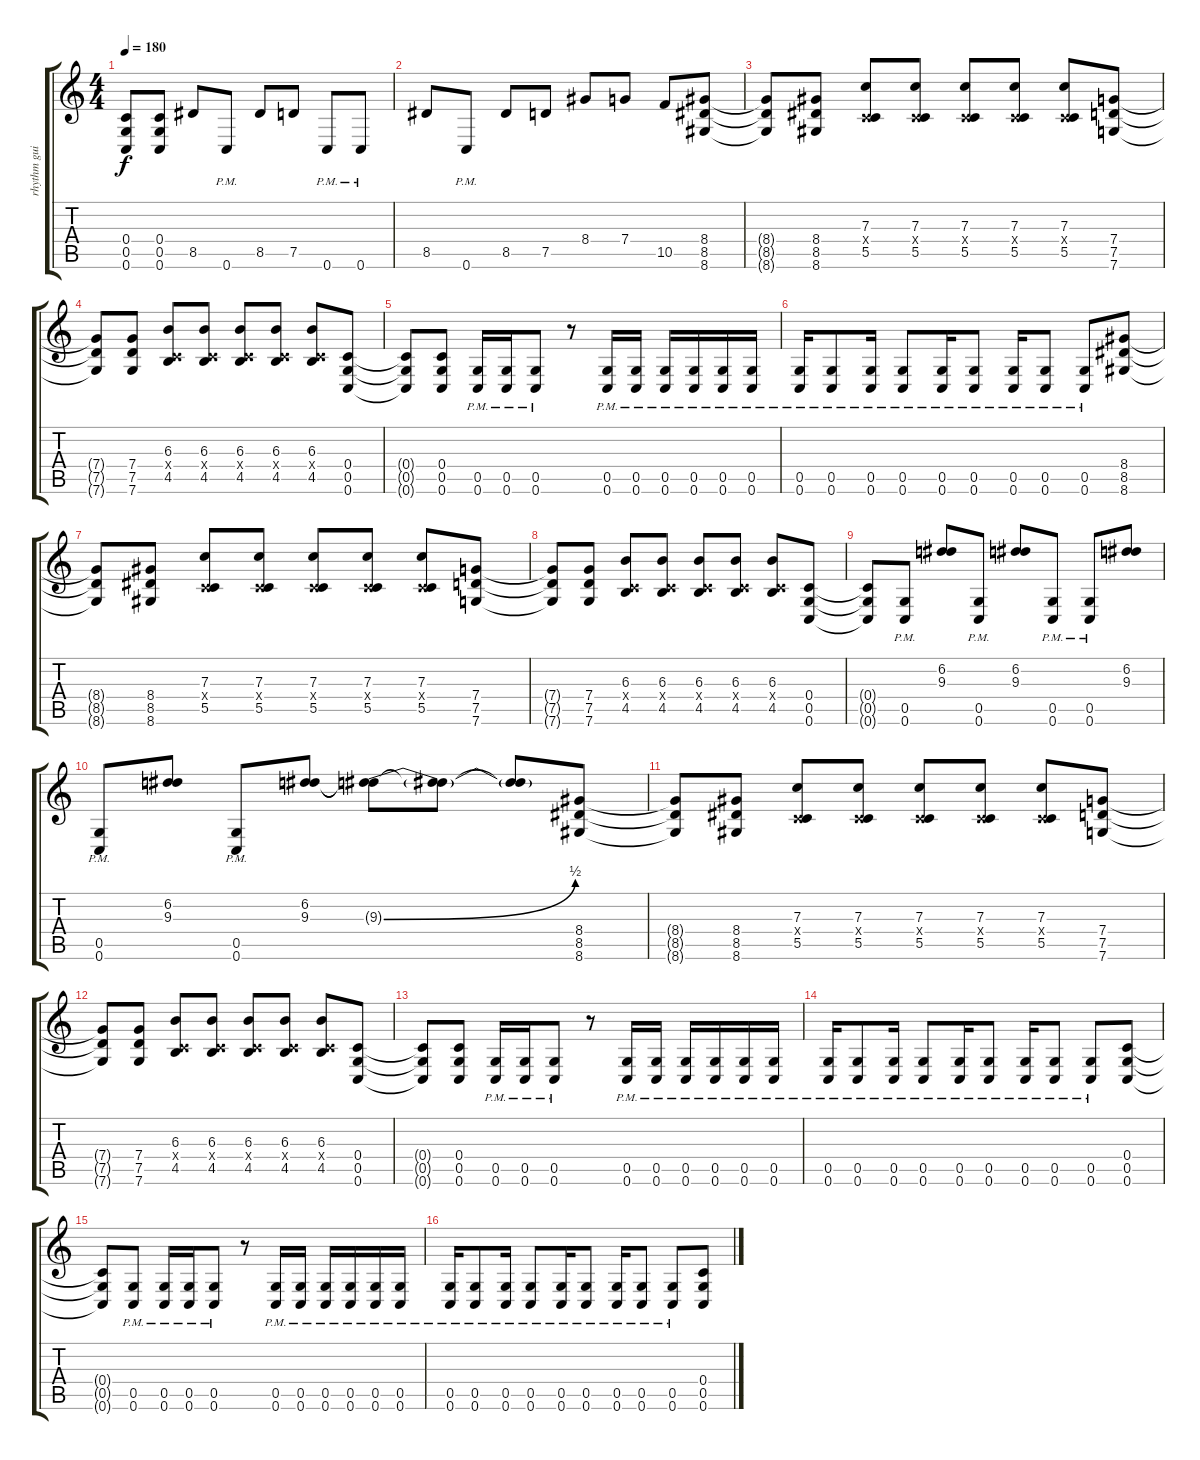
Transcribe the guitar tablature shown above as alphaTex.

\track ("rhythm guitar" "rhythm gui") {instrument distortionguitar}
\staff {score tabs}
\tuning (D4 A3 F3 C3 G2 C2) {hide}
\ts (4 4)
\tempo 180
\clef g2
\ks c
(0.4{t} 0.5{t} 0.6{t}).8{dy f} (0.4 0.5 0.6).8 8.5.8 0.6{pm}.8 8.5.8 7.5.8 0.6{pm}.8 0.6{pm}.8 |
8.5.8 0.6{pm}.8 8.5.8 7.5.8 8.4.8 7.4.8 10.5.8 (8.4 8.5 8.6).8 |
(8.4{t} 8.5{t} 8.6{t}).8 (8.4 8.5 8.6).8 (7.3 0.4{x} 5.5).8 (7.3 0.4{x} 5.5).8 (7.3 0.4{x} 5.5).8 (7.3 0.4{x} 5.5).8 (7.3 0.4{x} 5.5).8 (7.4 7.5 7.6).8 |
(7.4{t} 7.5{t} 7.6{t}).8 (7.4 7.5 7.6).8 (6.3 0.4{x} 4.5).8 (6.3 0.4{x} 4.5).8 (6.3 0.4{x} 4.5).8 (6.3 0.4{x} 4.5).8 (6.3 0.4{x} 4.5).8 (0.4 0.5 0.6).8 |
(0.4{t} 0.5{t} 0.6{t}).8 (0.4 0.5 0.6).8 (0.5{pm} 0.6{pm}).16 (0.5{pm} 0.6{pm}).16 (0.5{pm} 0.6{pm}).8 r.8 (0.5{pm} 0.6{pm}).16 (0.5{pm} 0.6{pm}).16 (0.5{pm} 0.6{pm}).16 (0.5{pm} 0.6{pm}).16 (0.5{pm} 0.6{pm}).16 (0.5{pm} 0.6{pm}).16 |
(0.5{pm} 0.6{pm}).16 (0.5{pm} 0.6{pm}).8 (0.5{pm} 0.6{pm}).16 (0.5{pm} 0.6{pm}).8 (0.5{pm} 0.6{pm}).16 (0.5{pm} 0.6{pm}).8 (0.5{pm} 0.6{pm}).16 (0.5{pm} 0.6{pm}).8 (0.5{pm} 0.6{pm}).8 (8.4 8.5 8.6).8 |
(8.4{t} 8.5{t} 8.6{t}).8 (8.4 8.5 8.6).8 (7.3 0.4{x} 5.5).8 (7.3 0.4{x} 5.5).8 (7.3 0.4{x} 5.5).8 (7.3 0.4{x} 5.5).8 (7.3 0.4{x} 5.5).8 (7.4 7.5 7.6).8 |
(7.4{t} 7.5{t} 7.6{t}).8 (7.4 7.5 7.6).8 (6.3 0.4{x} 4.5).8 (6.3 0.4{x} 4.5).8 (6.3 0.4{x} 4.5).8 (6.3 0.4{x} 4.5).8 (6.3 0.4{x} 4.5).8 (0.4 0.5 0.6).8 |
(0.4{t} 0.5{t} 0.6{t}).8 (0.5{pm} 0.6{pm}).8 (6.2 9.3).8 (0.5{pm} 0.6{pm}).8 (6.2 9.3).8 (0.5{pm} 0.6{pm}).8 (0.5{pm} 0.6{pm}).8 (6.2 9.3).8 |
(0.5{pm} 0.6{pm}).8 (6.2 9.3).8 (0.5{pm} 0.6{pm}).8 (6.2 9.3).8 (6.2{t} 9.3{be (bend 0 0 60 2) t}).8 (6.2{t} 9.3{t}).8 (6.2{t} 9.3{t}).8 (8.4 8.5 8.6).8 |
(8.4{t} 8.5{t} 8.6{t}).8 (8.4 8.5 8.6).8 (7.3 0.4{x} 5.5).8 (7.3 0.4{x} 5.5).8 (7.3 0.4{x} 5.5).8 (7.3 0.4{x} 5.5).8 (7.3 0.4{x} 5.5).8 (7.4 7.5 7.6).8 |
(7.4{t} 7.5{t} 7.6{t}).8 (7.4 7.5 7.6).8 (6.3 0.4{x} 4.5).8 (6.3 0.4{x} 4.5).8 (6.3 0.4{x} 4.5).8 (6.3 0.4{x} 4.5).8 (6.3 0.4{x} 4.5).8 (0.4 0.5 0.6).8 |
(0.4{t} 0.5{t} 0.6{t}).8 (0.4 0.5 0.6).8 (0.5{pm} 0.6{pm}).16 (0.5{pm} 0.6{pm}).16 (0.5{pm} 0.6{pm}).8 r.8 (0.5{pm} 0.6{pm}).16 (0.5{pm} 0.6{pm}).16 (0.5{pm} 0.6{pm}).16 (0.5{pm} 0.6{pm}).16 (0.5{pm} 0.6{pm}).16 (0.5{pm} 0.6{pm}).16 |
(0.5{pm} 0.6{pm}).16 (0.5{pm} 0.6{pm}).8 (0.5{pm} 0.6{pm}).16 (0.5{pm} 0.6{pm}).8 (0.5{pm} 0.6{pm}).16 (0.5{pm} 0.6{pm}).8 (0.5{pm} 0.6{pm}).16 (0.5{pm} 0.6{pm}).8 (0.5{pm} 0.6{pm}).8 (0.4 0.5 0.6).8 |
(0.4{t} 0.5{t} 0.6{t}).8 (0.5{pm} 0.6{pm}).8 (0.5{pm} 0.6{pm}).16 (0.5{pm} 0.6{pm}).16 (0.5{pm} 0.6{pm}).8 r.8 (0.5{pm} 0.6{pm}).16 (0.5{pm} 0.6{pm}).16 (0.5{pm} 0.6{pm}).16 (0.5{pm} 0.6{pm}).16 (0.5{pm} 0.6{pm}).16 (0.5{pm} 0.6{pm}).16 |
(0.5{pm} 0.6{pm}).16 (0.5{pm} 0.6{pm}).8 (0.5{pm} 0.6{pm}).16 (0.5{pm} 0.6{pm}).8 (0.5{pm} 0.6{pm}).16 (0.5{pm} 0.6{pm}).8 (0.5{pm} 0.6{pm}).16 (0.5{pm} 0.6{pm}).8 (0.5{pm} 0.6{pm}).8 (0.4 0.5 0.6).8
